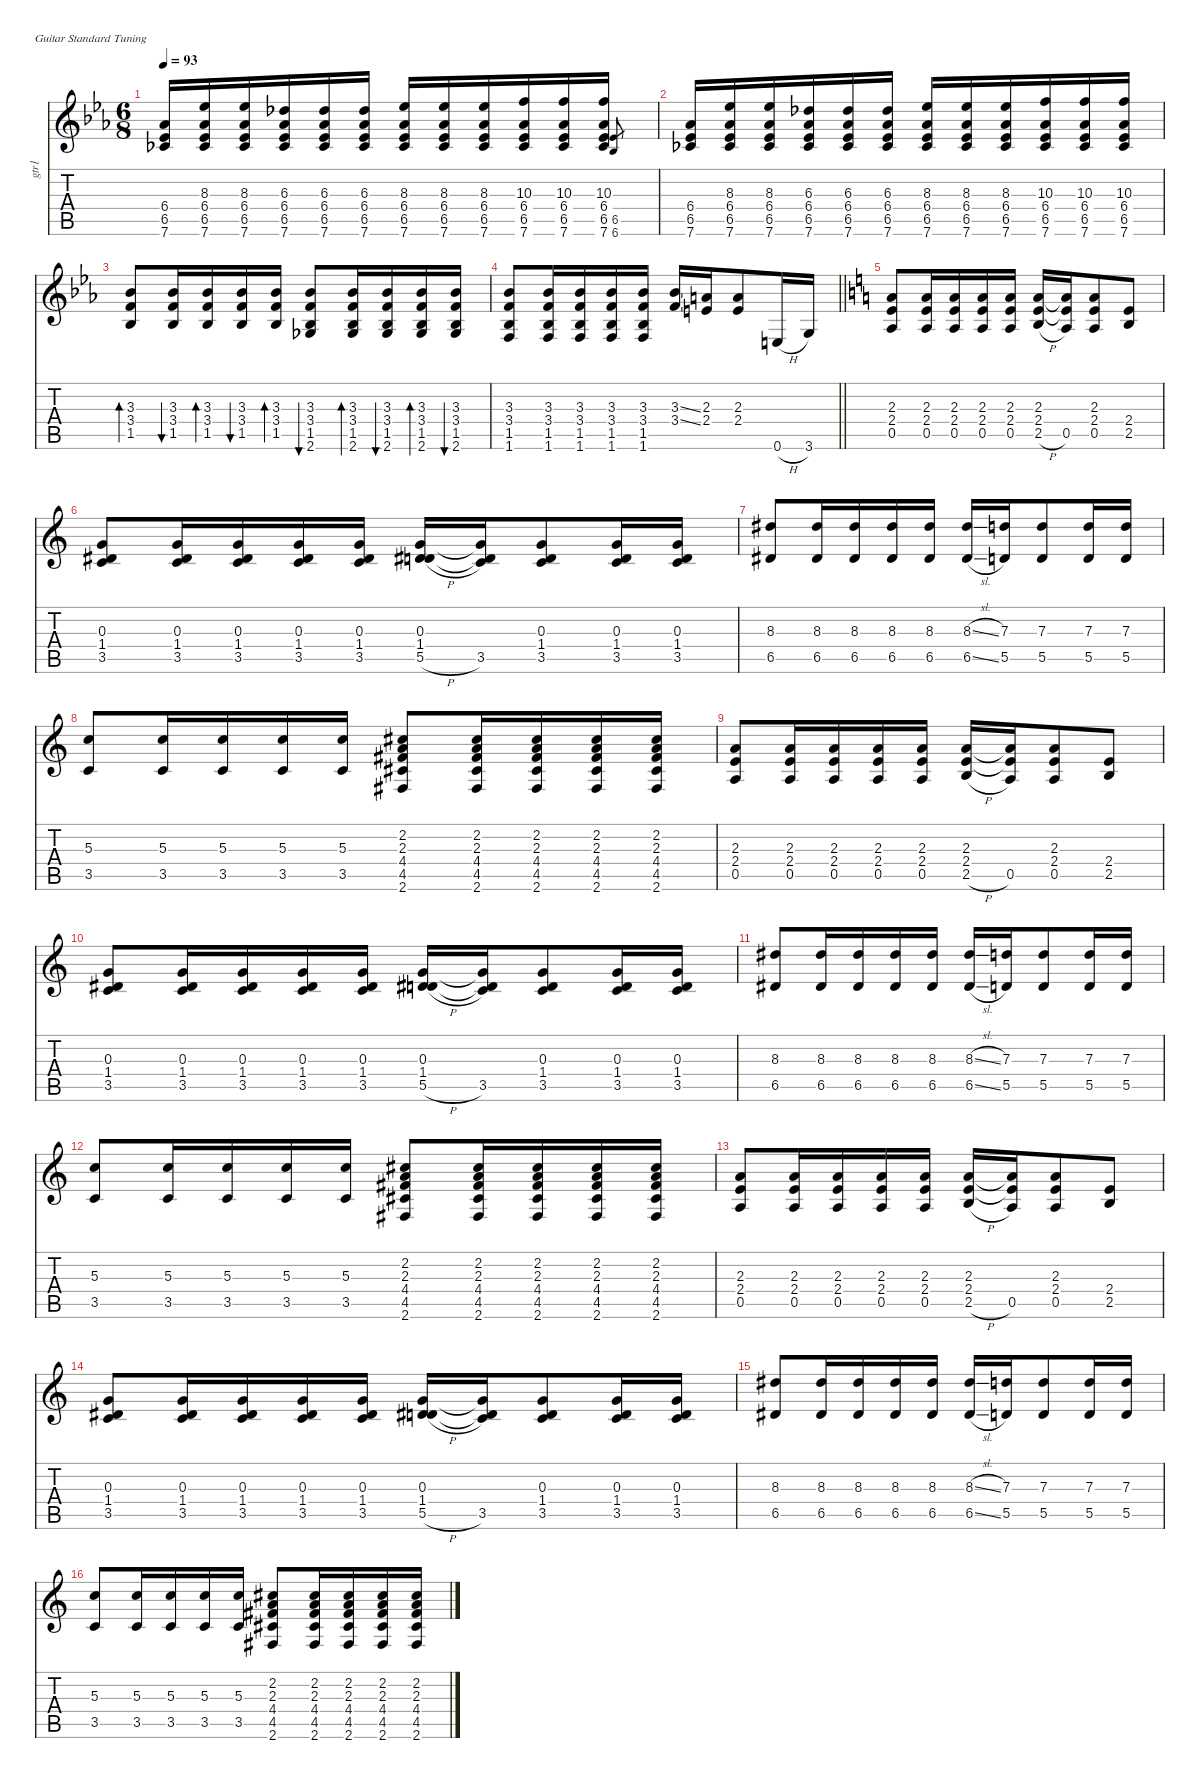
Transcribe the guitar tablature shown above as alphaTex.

\defaultSystemsLayout 4
\hideDynamics
\bracketExtendMode nobrackets
\otherSystemsTrackNameOrientation horizontal
\track ("Guitar 1" "gtr1") {defaultSystemsLayout 4 mute instrument acousticguitarsteel}
\staff {score tabs}
\tuning (E4 B3 G3 D3 A2 E2)
\ts (6 8)
\tempo 93
\clef g2
\ks cminor
(6.4{acc b} 6.5{acc b} 7.6{acc b}).16{dy ff beam Up} (8.3{acc b} 6.4{acc b} 6.5{acc b} 7.6{acc b}).16{beam Up} (8.3{acc b} 6.4{acc b} 6.5{acc b} 7.6{acc b}).16{beam Up} (6.3{acc b} 6.4{acc b} 6.5{acc b} 7.6{acc b}).16{beam Up} (6.3{acc b} 6.4{acc b} 6.5{acc b} 7.6{acc b}).16{beam Up} (6.3{acc b} 6.4{acc b} 6.5{acc b} 7.6{acc b}).16{beam Up} (8.3{acc b} 6.4{acc b} 6.5{acc b} 7.6{acc b}).16{beam Up} (8.3{acc b} 6.4{acc b} 6.5{acc b} 7.6{acc b}).16{beam Up} (8.3{acc b} 6.4{acc b} 6.5{acc b} 7.6{acc b}).16{beam Up} (10.3{acc forcenatural} 6.4{acc b} 6.5{acc b} 7.6{acc b}).16{beam Up} (10.3{acc forcenatural} 6.4{acc b} 6.5{acc b} 7.6{acc b}).16{beam Up} (10.3{acc forcenatural} 6.4{acc b} 6.5{acc b} 7.6{acc b}).16{beam Up} (6.5{acc b} 6.6{acc b}).8{gr dy mf beam Up} |
(6.4{acc b} 6.5{acc b} 7.6{acc b}).16{dy ff beam Up} (8.3{acc b} 6.4{acc b} 6.5{acc b} 7.6{acc b}).16{beam Up} (8.3{acc b} 6.4{acc b} 6.5{acc b} 7.6{acc b}).16{beam Up} (6.3{acc b} 6.4{acc b} 6.5{acc b} 7.6{acc b}).16{beam Up} (6.3{acc b} 6.4{acc b} 6.5{acc b} 7.6{acc b}).16{beam Up} (6.3{acc b} 6.4{acc b} 6.5{acc b} 7.6{acc b}).16{beam Up} (8.3{acc b} 6.4{acc b} 6.5{acc b} 7.6{acc b}).16{beam Up} (8.3{acc b} 6.4{acc b} 6.5{acc b} 7.6{acc b}).16{beam Up} (8.3{acc b} 6.4{acc b} 6.5{acc b} 7.6{acc b}).16{beam Up} (10.3{acc forcenatural} 6.4{acc b} 6.5{acc b} 7.6{acc b}).16{beam Up} (10.3{acc forcenatural} 6.4{acc b} 6.5{acc b} 7.6{acc b}).16{beam Up} (10.3{acc forcenatural} 6.4{acc b} 6.5{acc b} 7.6{acc b}).16{beam Up} |
(3.3{acc b} 3.4{acc forcenatural} 1.5{acc b}).8{bd 60 beam Up} (3.3{acc b} 3.4{acc forcenatural} 1.5{acc b}).16{bu 60 beam Up} (3.3{acc b} 3.4{acc forcenatural} 1.5{acc b}).16{bd 60 beam Up} (3.3{acc b} 3.4{acc forcenatural} 1.5{acc b}).16{bu 60 beam Up} (3.3{acc b} 3.4{acc forcenatural} 1.5{acc b}).16{bd 60 beam Up} (3.3{acc b} 3.4{acc forcenatural} 1.5{acc b} 2.6{acc b}).8{bu 60 beam Up} (3.3{acc b} 3.4{acc forcenatural} 1.5{acc b} 2.6{acc b}).16{bd 60 beam Up} (3.3{acc b} 3.4{acc forcenatural} 1.5{acc b} 2.6{acc b}).16{bu 60 beam Up} (3.3{acc b} 3.4{acc forcenatural} 1.5{acc b} 2.6{acc b}).16{bd 60 beam Up} (3.3{acc b} 3.4{acc forcenatural} 1.5{acc b} 2.6{acc b}).16{bu 60 beam Up} |
\barLineRight lightlight
(3.3{acc b} 3.4{acc forcenatural} 1.5{acc b} 1.6{acc forcenatural}).8{beam Up} (3.3{acc b} 3.4{acc forcenatural} 1.5{acc b} 1.6{acc forcenatural}).16{beam Up} (3.3{acc b} 3.4{acc forcenatural} 1.5{acc b} 1.6{acc forcenatural}).16{beam Up} (3.3{acc b} 3.4{acc forcenatural} 1.5{acc b} 1.6{acc forcenatural}).16{beam Up} (3.3{acc b} 3.4{acc forcenatural} 1.5{acc b} 1.6{acc forcenatural}).16{beam Up} (3.3{ss acc b} 3.4{ss acc forcenatural}).16{beam Up} (2.3{acc forcenatural} 2.4{acc forcenatural}).16{beam Up} (2.3{acc forcenatural} 2.4{acc forcenatural}).8{beam Up} 0.6{h acc forcenatural}.16{dy fff beam Up} 3.6{acc forcenatural}.16{beam Up} |
\ks aminor
(2.4 0.5 2.3).8{dy f beam Up} (2.4 0.5 2.3).16{beam Up} (2.4 0.5 2.3).16{beam Up} (2.4 0.5 2.3).16{beam Up} (2.4 0.5 2.3).16{beam Up} (2.4 2.5{h} 2.3).16{beam Up} (2.4{t} 0.5 2.3{t}).16{beam Up} (2.4 2.3 0.5).8{beam Up} (2.5 2.4).8{beam Up} |
(3.5 1.4{acc #} 0.3).8{dy ff beam Up} (3.5 1.4{acc #} 0.3).16{beam Up} (3.5 1.4{acc #} 0.3).16{beam Up} (3.5 1.4{acc #} 0.3).16{beam Up} (3.5 1.4{acc #} 0.3).16{beam Up} (5.5{h} 1.4{acc #} 0.3).16{beam Up} (3.5 1.4{t acc #} 0.3{t}).16{beam Up} (3.5 1.4{acc #} 0.3).8{beam Up} (3.5 1.4{acc #} 0.3).16{beam Up} (3.5 1.4{acc #} 0.3).16{beam Up} |
(8.3{acc #} 6.5{acc #}).8{beam Up} (8.3{acc #} 6.5{acc #}).16{beam Up} (8.3{acc #} 6.5{acc #}).16{beam Up} (8.3{acc #} 6.5{acc #}).16{beam Up} (8.3{acc #} 6.5{acc #}).16{beam Up} (8.3{sl acc #} 6.5{sl acc #}).16{beam Up} (7.3 5.5).16{beam Up} (7.3 5.5).8{beam Up} (7.3 5.5).16{beam Up} (7.3 5.5).16{beam Up} |
(5.3 3.5).8{beam Up} (5.3 3.5).16{beam Up} (5.3 3.5).16{beam Up} (5.3 3.5).16{beam Up} (5.3 3.5).16{beam Up} (2.2{acc #} 2.3 4.4{acc #} 4.5{acc #} 2.6{acc #}).8{dy f beam Up} (2.2{acc #} 2.3 4.4{acc #} 4.5{acc #} 2.6{acc #}).16{beam Up} (2.2{acc #} 2.3 4.4{acc #} 4.5{acc #} 2.6{acc #}).16{beam Up} (2.2{acc #} 2.3 4.4{acc #} 4.5{acc #} 2.6{acc #}).16{beam Up} (2.2{acc #} 2.3 4.4{acc #} 4.5{acc #} 2.6{acc #}).16{beam Up} |
(2.4 0.5 2.3).8{beam Up} (2.4 0.5 2.3).16{beam Up} (2.4 0.5 2.3).16{beam Up} (2.4 0.5 2.3).16{beam Up} (2.4 0.5 2.3).16{beam Up} (2.4 2.5{h} 2.3).16{beam Up} (2.4{t} 0.5 2.3{t}).16{beam Up} (2.4 2.3 0.5).8{beam Up} (2.5 2.4).8{beam Up} |
(3.5 1.4{acc #} 0.3).8{dy ff beam Up} (3.5 1.4{acc #} 0.3).16{beam Up} (3.5 1.4{acc #} 0.3).16{beam Up} (3.5 1.4{acc #} 0.3).16{beam Up} (3.5 1.4{acc #} 0.3).16{beam Up} (5.5{h} 1.4{acc #} 0.3).16{beam Up} (3.5 1.4{t acc #} 0.3{t}).16{beam Up} (3.5 1.4{acc #} 0.3).8{beam Up} (3.5 1.4{acc #} 0.3).16{beam Up} (3.5 1.4{acc #} 0.3).16{beam Up} |
(8.3{acc #} 6.5{acc #}).8{beam Up} (8.3{acc #} 6.5{acc #}).16{beam Up} (8.3{acc #} 6.5{acc #}).16{beam Up} (8.3{acc #} 6.5{acc #}).16{beam Up} (8.3{acc #} 6.5{acc #}).16{beam Up} (8.3{sl acc #} 6.5{sl acc #}).16{beam Up} (7.3 5.5).16{beam Up} (7.3 5.5).8{beam Up} (7.3 5.5).16{beam Up} (7.3 5.5).16{beam Up} |
(5.3 3.5).8{beam Up} (5.3 3.5).16{beam Up} (5.3 3.5).16{beam Up} (5.3 3.5).16{beam Up} (5.3 3.5).16{beam Up} (2.2{acc #} 2.3 4.4{acc #} 4.5{acc #} 2.6{acc #}).8{dy f beam Up} (2.2{acc #} 2.3 4.4{acc #} 4.5{acc #} 2.6{acc #}).16{beam Up} (2.2{acc #} 2.3 4.4{acc #} 4.5{acc #} 2.6{acc #}).16{beam Up} (2.2{acc #} 2.3 4.4{acc #} 4.5{acc #} 2.6{acc #}).16{beam Up} (2.2{acc #} 2.3 4.4{acc #} 4.5{acc #} 2.6{acc #}).16{beam Up} |
(2.4 0.5 2.3).8{beam Up} (2.4 0.5 2.3).16{beam Up} (2.4 0.5 2.3).16{beam Up} (2.4 0.5 2.3).16{beam Up} (2.4 0.5 2.3).16{beam Up} (2.4 2.5{h} 2.3).16{beam Up} (2.4{t} 0.5 2.3{t}).16{beam Up} (2.4 2.3 0.5).8{beam Up} (2.5 2.4).8{beam Up} |
(3.5 1.4{acc #} 0.3).8{dy ff beam Up} (3.5 1.4{acc #} 0.3).16{beam Up} (3.5 1.4{acc #} 0.3).16{beam Up} (3.5 1.4{acc #} 0.3).16{beam Up} (3.5 1.4{acc #} 0.3).16{beam Up} (5.5{h} 1.4{acc #} 0.3).16{beam Up} (3.5 1.4{t acc #} 0.3{t}).16{beam Up} (3.5 1.4{acc #} 0.3).8{beam Up} (3.5 1.4{acc #} 0.3).16{beam Up} (3.5 1.4{acc #} 0.3).16{beam Up} |
(8.3{acc #} 6.5{acc #}).8{beam Up} (8.3{acc #} 6.5{acc #}).16{beam Up} (8.3{acc #} 6.5{acc #}).16{beam Up} (8.3{acc #} 6.5{acc #}).16{beam Up} (8.3{acc #} 6.5{acc #}).16{beam Up} (8.3{sl acc #} 6.5{sl acc #}).16{beam Up} (7.3 5.5).16{beam Up} (7.3 5.5).8{beam Up} (7.3 5.5).16{beam Up} (7.3 5.5).16{beam Up} |
(5.3 3.5).8{beam Up} (5.3 3.5).16{beam Up} (5.3 3.5).16{beam Up} (5.3 3.5).16{beam Up} (5.3 3.5).16{beam Up} (2.2{acc #} 2.3 4.4{acc #} 4.5{acc #} 2.6{acc #}).8{dy f beam Up} (2.2{acc #} 2.3 4.4{acc #} 4.5{acc #} 2.6{acc #}).16{beam Up} (2.2{acc #} 2.3 4.4{acc #} 4.5{acc #} 2.6{acc #}).16{beam Up} (2.2{acc #} 2.3 4.4{acc #} 4.5{acc #} 2.6{acc #}).16{beam Up} (2.2{acc #} 2.3 4.4{acc #} 4.5{acc #} 2.6{acc #}).16{beam Up}
